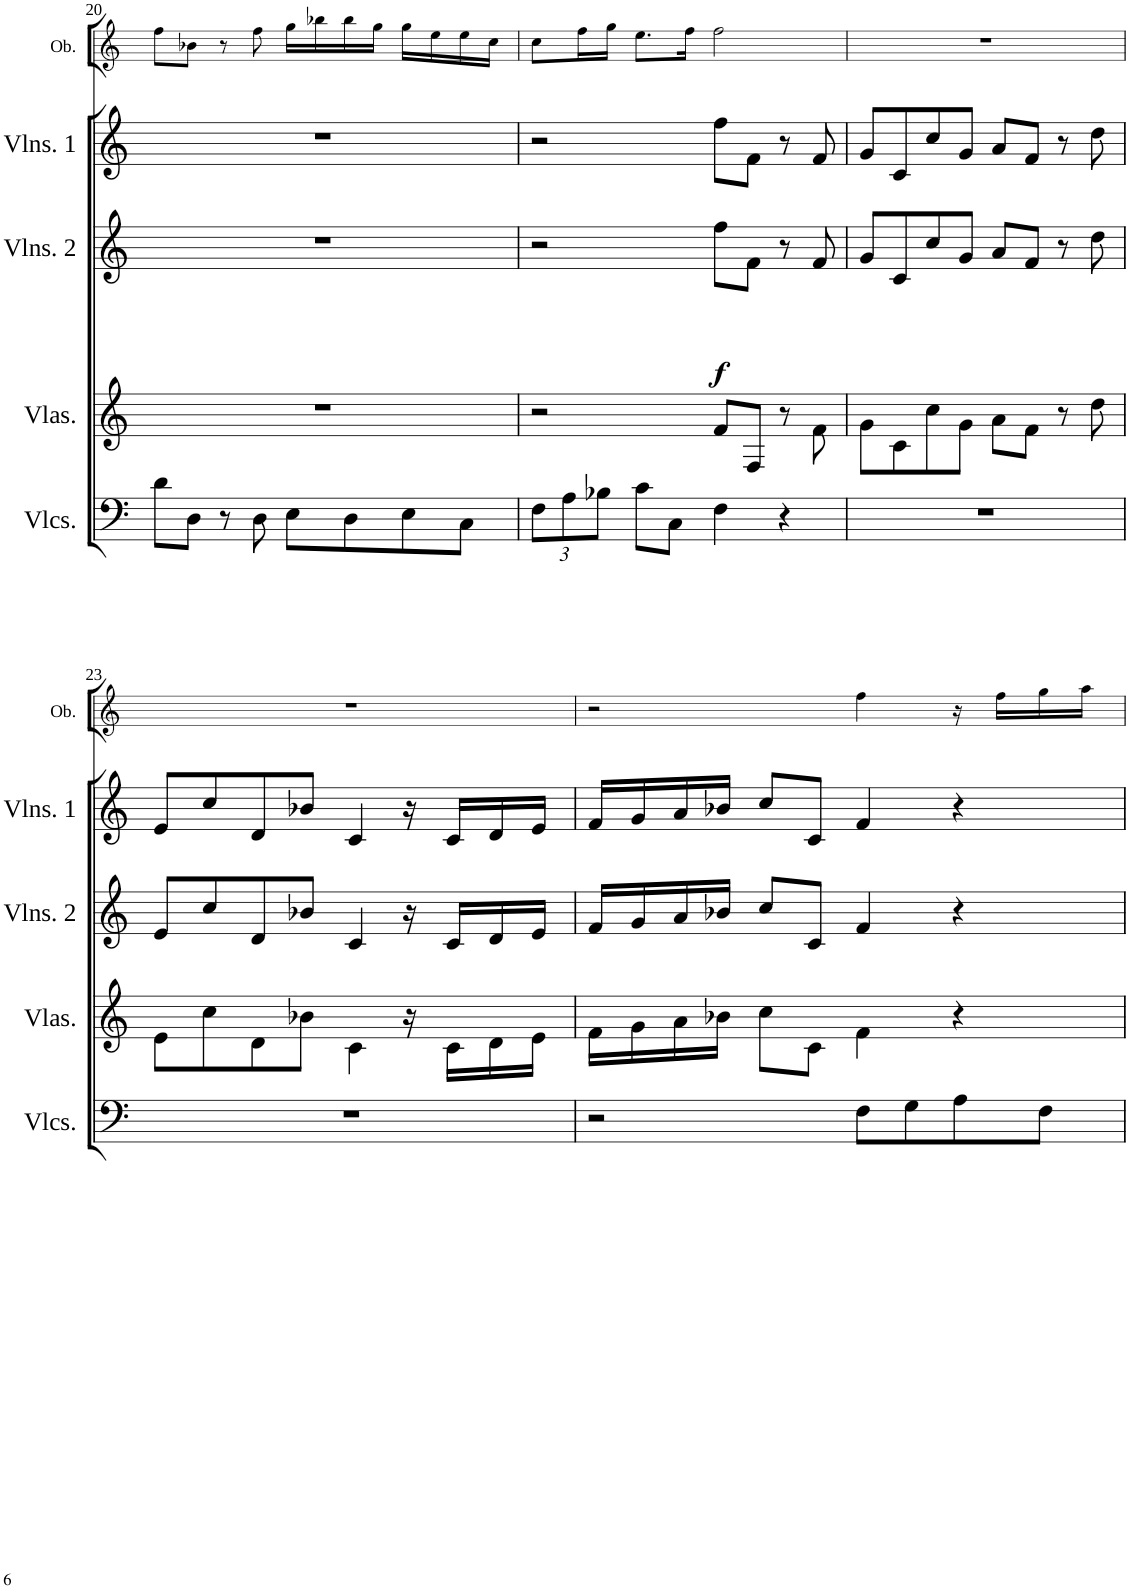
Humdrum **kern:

**kern	**kern	**kern	**dynam	**kern	**kern
*part5	*part4	*part3	*part3	*part2	*part1
*staff5	*staff4	*staff3	*staff3	*staff2	*staff1
*I"Violoncellos	*I"Violas	*I"Violins 2	*	*I"Violins 1	*I"Oboe
*I'Vlcs.	*I'Vlas.	*I'Vlns. 2	*	*I'Vlns. 1	*I'Ob.
!!LO:PB:g=z
*clefF4	*clefG2	*clefG2	*	*clefG2	*clefG2
*k[]	*k[]	*k[]	*	*k[]	*k[]
*M4/4	*M4/4	*M4/4	*	*M4/4	*M4/4
*met(c)	*met(c)	*met(c)	*	*met(c)	*met(c)
=20	=20	=20	=20	=20	=20
8d\L	1r	1r	.	1r	8ff\L
8D\J	.	.	.	.	8b-X\J
8r	.	.	.	.	8r
8D\	.	.	.	.	8ff\
8E\L	.	.	.	.	16gg\LL
.	.	.	.	.	16bb-X\
8D\	.	.	.	.	16bb-\
.	.	.	.	.	16gg\JJ
8E\	.	.	.	.	16gg\LL
.	.	.	.	.	16ee\
8C\J	.	.	.	.	16ee\
.	.	.	.	.	16cc\JJ
=21	=21	=21	=21	=21	=21
*Xbrackettup	*	*	*	*	*
12F\L	2r	2r	.	2r	8cc\L
12A\	.	.	.	.	.
.	.	.	.	.	16ff\L
12B-X\J	.	.	.	.	.
.	.	.	.	.	16gg\JJ
8c\L	.	.	.	.	8.ee\L
8C\J	.	.	.	.	.
.	.	.	.	.	16ff\Jk
!	!	!	!LO:DY:b	!	!
4F\	8f/L	8ff\L	f	8ff\L	2ff\
.	8F/J	8f\J	.	8f\J	.
4r	8r	8r	.	8r	.
.	8f\	8f/	.	8f/	.
=22	=22	=22	=22	=22	=22
1r	8g\L	8g/L	.	8g/L	1r
.	8c\	8c/	.	8c/	.
.	8cc\	8cc/	.	8cc/	.
.	8g\J	8g/J	.	8g/J	.
.	8a\L	8a/L	.	8a/L	.
.	8f\J	8f/J	.	8f/J	.
.	8r	8r	.	8r	.
.	8dd\	8dd\	.	8dd\	.
!!LO:LB:g=z
=23	=23	=23	=23	=23	=23
1r	8e\L	8e/L	.	8e/L	1r
.	8cc\	8cc/	.	8cc/	.
.	8d\	8d/	.	8d/	.
.	8b-X\J	8b-X/J	.	8b-X/J	.
.	4c\	4c/	.	4c/	.
.	16r	16r	.	16r	.
.	16c\LL	16c/LL	.	16c/LL	.
.	16d\	16d/	.	16d/	.
.	16e\JJ	16e/JJ	.	16e/JJ	.
=24	=24	=24	=24	=24	=24
2r	16f\LL	16f/LL	.	16f/LL	2r
.	16g\	16g/	.	16g/	.
.	16a\	16a/	.	16a/	.
.	16b-X\JJ	16b-X/JJ	.	16b-X/JJ	.
.	8cc\L	8cc/L	.	8cc/L	.
.	8c\J	8c/J	.	8c/J	.
8F\L	4f\	4f/	.	4f/	4ff\
8G\	.	.	.	.	.
8A\	4r	4r	.	4r	16r
.	.	.	.	.	16ff\LL
8F\J	.	.	.	.	16gg\
.	.	.	.	.	16aa\JJ
=	=	=	=	=	=
*-	*-	*-	*-	*-	*-
